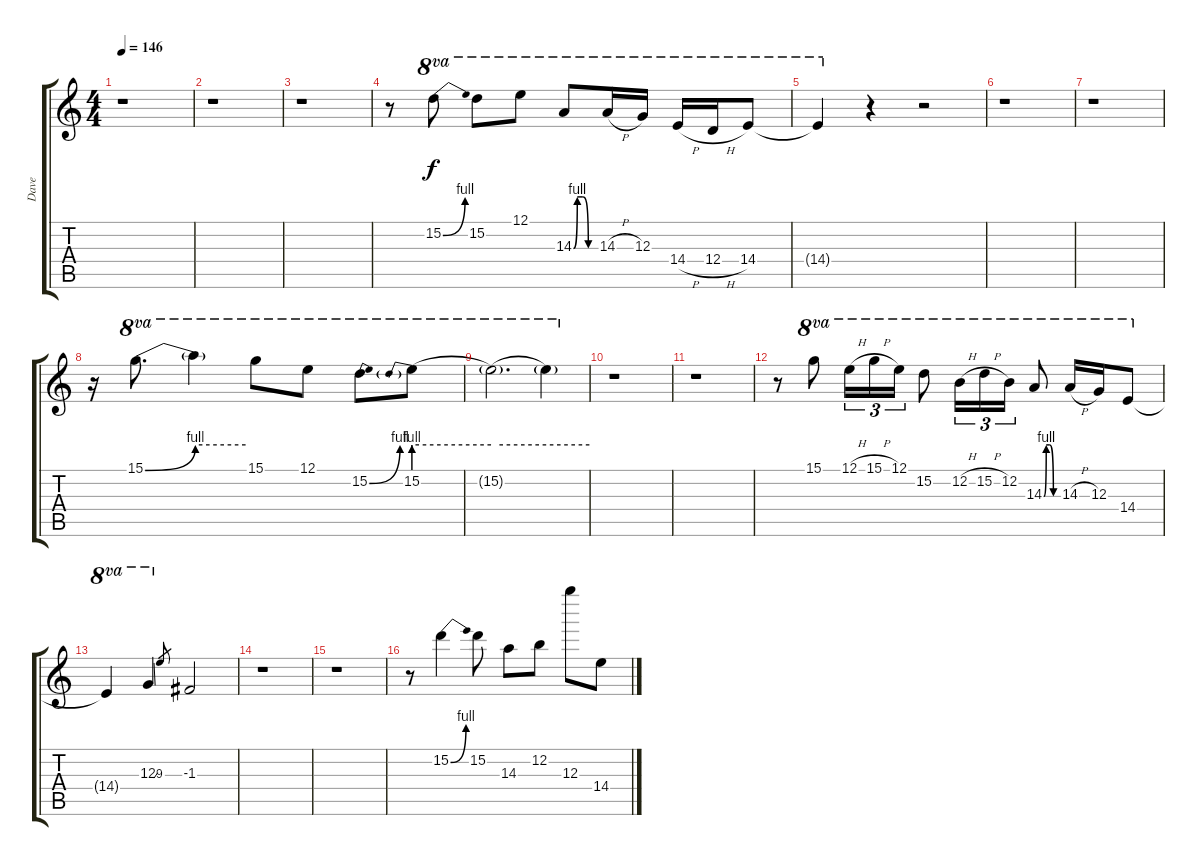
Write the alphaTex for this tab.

\track ("Dave" "Dave") {instrument distortionguitar}
\staff {score tabs}
\tuning (E4 B3 G3 D3 A2 E2) {hide}
\ts (4 4)
\tempo 146
\clef g2
\ks c
r.1{dy f} |
r.1 |
r.1 |
r.8 15.2{be (bend 0 0 60 4)}.8{ot 8va} 15.2.8{ot 8va} 12.1.8{ot 8va} 14.3{be (custom 0 0 10 4 25 4 40 0 60 0)}.8{ot 8va} 14.3{h}.16{ot 8va} 12.3.16{ot 8va} 14.4{h}.16{ot 8va} 12.4{h}.16{ot 8va} 14.4.8{ot 8va} |
14.4{t}.4{ot 8va} r.4 r.2 |
r.1 |
r.1 |
r.16 15.1{be (bend 0 0 60 4)}.8{d ot 8va} 15.1{be (hold 0 4 60 4) t}.4{ot 8va} 15.1.8{ot 8va} 12.1.8{ot 8va} 15.2{be (bend 0 0 60 4)}.8{ot 8va} 15.2{be (prebend 0 4 60 4)}.8{ot 8va} |
15.2{be (hold 0 4 60 4) t}.2{d ot 8va} 15.2{t}.4{ot 8va} |
r.1 |
r.1 |
r.8 15.1.8{ot 8va} 12.1{h}.16{tu (3 2) ot 8va} 15.1{h}.16{tu (3 2) ot 8va} 12.1.16{tu (3 2) ot 8va} 15.2.8{ot 8va} 12.2{h}.16{tu (3 2) ot 8va} 15.2{h}.16{tu (3 2) ot 8va} 12.2.16{tu (3 2) ot 8va} 14.3{be (custom 0 0 10 4 25 4 40 0 60 0)}.8{ot 8va} 14.3{h}.16{ot 8va} 12.3.16{ot 8va} 14.4.8{ot 8va} |
14.4{t}.4{ot 8va} 12.3{ss}.4{ot 8va} 9.3.8{gr} -1.3.2 |
r.1 |
r.1 |
r.8 15.2{be (bend 0 0 60 4)}.4 15.2.8 14.3.8 12.2.8 12.3.8{ot 15mb} 14.4.8
